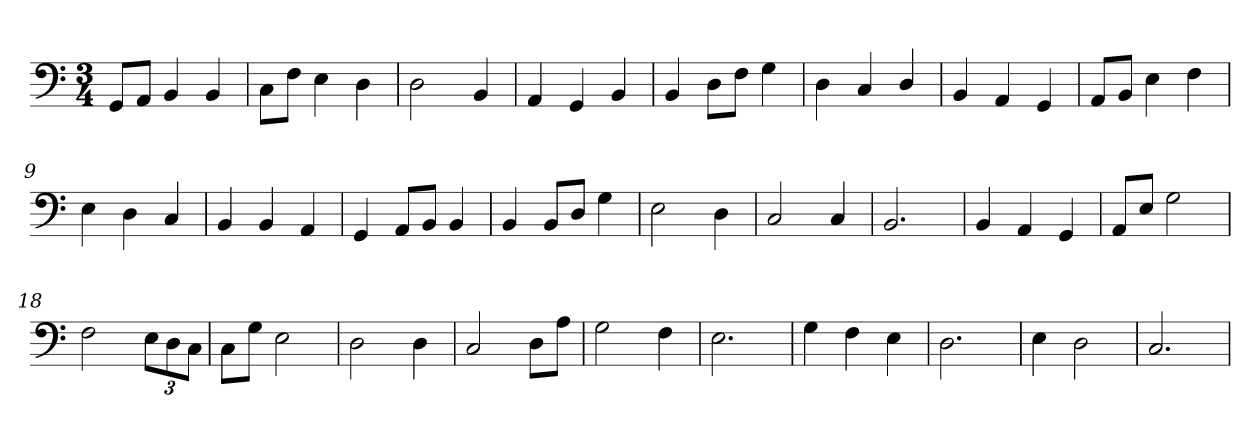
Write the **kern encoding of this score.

**kern
*part1
*staff1
*clefF4
*k[]
*M3/4
=1
8GG/L
8AA/J
4BB/
4BB/
=2
8C\L
8F\J
4E\
4D\
=3
2D\
4BB/
=4
4AA/
4GG/
4BB/
=5
4BB/
8D\L
8F\J
4G\
=6
4D\
4C/
4D/
=7
4BB/
4AA/
4GG/
!!LO:LB:g=z
=8
8AA/L
8BB/J
4E\
4F\
=9
4E\
4D\
4C/
=10
4BB/
4BB/
4AA/
=11
4GG/
8AA/L
8BB/J
4BB/
=12
4BB/
8BB/L
8D/J
4G\
=13
2E\
4D\
=14
2C/
4C/
!!LO:LB:g=z
=15
2.BB/
=16
4BB/
4AA/
4GG/
=17
8AA/L
8E/J
2G\
=18
2F\
12E\L
12D\
12C\J
=19
8C\L
8G\J
2E\
=20
2D\
4D\
!!LO:LB:g=z
=21
2C/
8D\L
8A\J
=22
2G\
4F\
=23
2.E\
=24
4G\
4F\
4E\
=25
2.D\
=26
4E\
2D\
=27
2.C/
=
*-
